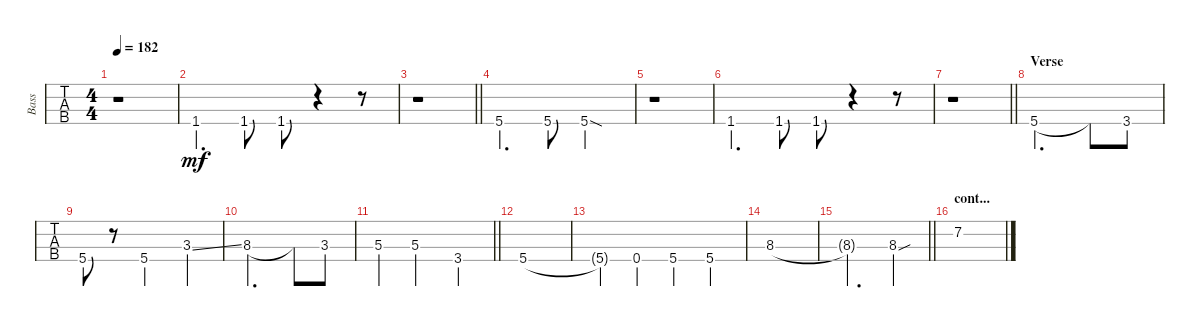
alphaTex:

\track ("Bass" "Bass") {instrument electricbasspick}
\staff {tabs}
\tuning (G2 D2 A1 E1) {hide}
\ts (4 4)
\tempo 182
\clef f4
\ks c
r.1{dy mf} |
1.4.4{d} 1.4.8 1.4.8 r.4 r.8 |
\barLineRight lightlight
r.1 |
5.4.4{d} 5.4.8 5.4{sod}.2 |
r.1 |
1.4.4{d} 1.4.8 1.4.8 r.4 r.8 |
\barLineRight lightlight
r.1 |
\section ("" "Verse")
5.4.2{d} 5.4{t}.8 3.4.8 |
5.4.8 r.8 5.4.2 3.3{ss}.4 |
8.3.2{d} 8.3{t}.8 3.3.8 |
\barLineRight lightlight
5.3{st}.4 5.3.2 3.4.4 |
5.4.1 |
5.4{t}.4 0.4.4 5.4{st}.4 5.4.4 |
8.3.1 |
\barLineRight lightlight
8.3{t}.2{d} 8.3{sou}.4 |
\section ("" "cont...")
7.2.1
